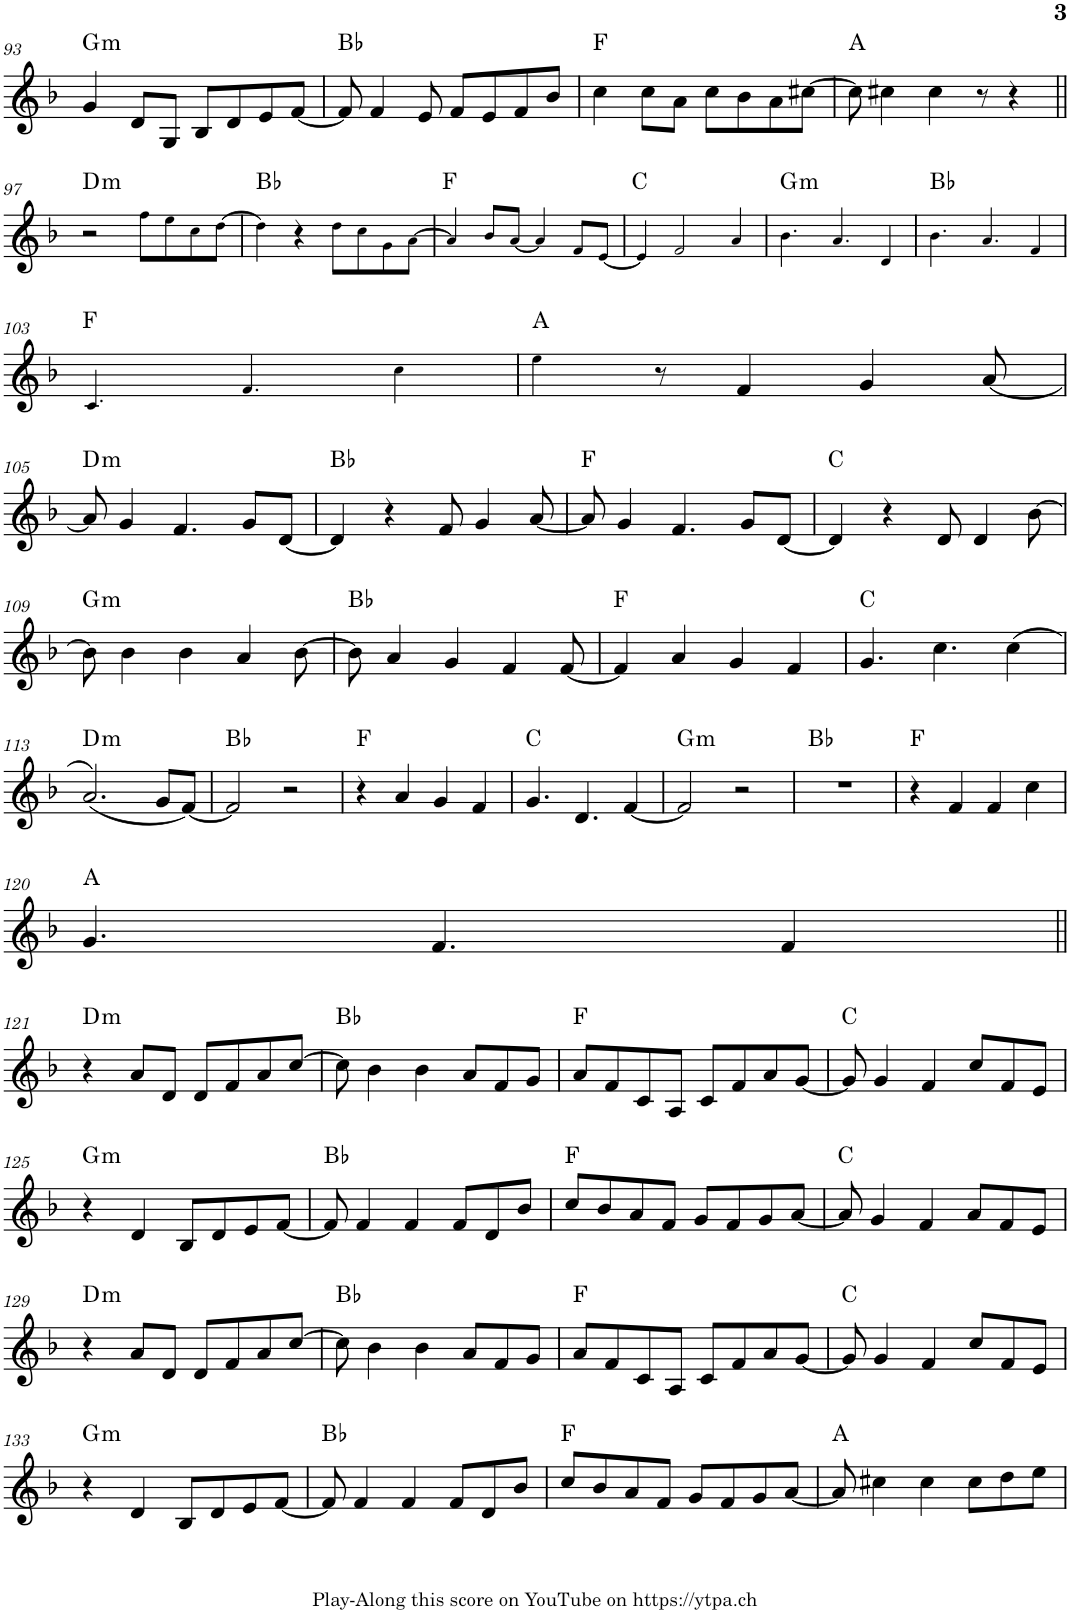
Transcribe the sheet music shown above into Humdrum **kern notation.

**kern	**harte
*part1	*part1
*staff1	*
*I"Piano	*
*I'Pno.	*
!!LO:PB:g=z
*clefG2	*
*k[b-]	*
*M4/4	*
=93	=93
!	!LO:H:kt=m
4g/	G:min
8d/L	.
8G/J	.
8B-/L	.
8d/	.
8e/	.
[8f/J	.
=94	=94
8f/]	Bb:maj
4f/	.
8e/	.
8f/L	.
8e/	.
8f/	.
8b-/J	.
=95	=95
4cc\	F:maj
8cc\L	.
8a\J	.
8cc\L	.
8b-\	.
8a\	.
[8cc#X\J	.
=96	=96
8cc#\]	A:maj
4cc#X\	.
4cc#\	.
8r	.
4r	.
!!LO:LB:g=z
=97||	=97||
!	!LO:H:kt=m
2r	D:min
8ff!\L	.
8ee!\	.
8cc!\	.
[8dd!\J	.
=98	=98
4dd!\]	Bb:maj
4r	.
8dd!\L	.
8cc!\	.
8g!\	.
[8a!\J	.
=99	=99
4a!/]	F:maj
8b-!/L	.
[8a!/J	.
4a!/]	.
8f!/L	.
[8e!/J	.
=100	=100
4e!/]	C:maj
2f!/	.
4a!/	.
=101	=101
!	!LO:H:kt=m
4.b-!\	G:min
4.a!/	.
4d!/	.
=102	=102
4.b-!\	Bb:maj
4.a!/	.
4f!/	.
!!LO:LB:g=z
=103	=103
4.c!/	F:maj
4.f!/	.
4cc!\	.
=104	=104
4ee!\	A:maj
8r	.
4f/	.
4g/	.
[8a/	.
!!LO:LB:g=z
=105	=105
!	!LO:H:kt=m
8a/]	D:min
4g/	.
4.f/	.
8g/L	.
[8d/J	.
=106	=106
4d/]	Bb:maj
4r	.
8f/	.
4g/	.
[8a/	.
=107	=107
8a/]	F:maj
4g/	.
4.f/	.
8g/L	.
[8d/J	.
=108	=108
4d/]	C:maj
4r	.
8d/	.
4d/	.
[8b-\	.
!!LO:LB:g=z
=109	=109
!	!LO:H:kt=m
8b-\]	G:min
4b-\	.
4b-\	.
4a/	.
[8b-\	.
=110	=110
8b-\]	Bb:maj
4a/	.
4g/	.
4f/	.
[8f/	.
=111	=111
4f/]	F:maj
4a/	.
4g/	.
4f/	.
=112	=112
4.g/	C:maj
4.cc\	.
(4cc\	.
!!LO:LB:g=z
=113	=113
!	!LO:H:kt=m
(2.a/)	D:min
8g/L	.
[8f/J)	.
=114	=114
2f/]	Bb:maj
2r	.
=115	=115
4r	F:maj
4a/	.
4g/	.
4f/	.
=116	=116
4.g/	C:maj
4.d/	.
[4f/	.
=117	=117
!	!LO:H:kt=m
2f/]	G:min
2r	.
=118	=118
1r	Bb:maj
=119	=119
4r	F:maj
4f/	.
4f/	.
4cc\	.
!!LO:LB:g=z
=120	=120
4.g/	A:maj
4.f/	.
4f/	.
!!LO:LB:g=z
=121||	=121||
!	!LO:H:kt=m
4r	D:min
8a/L	.
8d/J	.
8d/L	.
8f/	.
8a/	.
[8cc/J	.
=122	=122
8cc\]	Bb:maj
4b-\	.
4b-\	.
8a/L	.
8f/	.
8g/J	.
=123	=123
8a/L	F:maj
8f/	.
8c/	.
8A/J	.
8c/L	.
8f/	.
8a/	.
[8g/J	.
=124	=124
8g/]	C:maj
4g/	.
4f/	.
8cc/L	.
8f/	.
8e/J	.
!!LO:LB:g=z
=125	=125
!	!LO:H:kt=m
4r	G:min
4d/	.
8B-/L	.
8d/	.
8e/	.
[8f/J	.
=126	=126
8f/]	Bb:maj
4f/	.
4f/	.
8f/L	.
8d/	.
8b-/J	.
=127	=127
8cc/L	F:maj
8b-/	.
8a/	.
8f/J	.
8g/L	.
8f/	.
8g/	.
[8a/J	.
=128	=128
8a/]	C:maj
4g/	.
4f/	.
8a/L	.
8f/	.
8e/J	.
!!LO:LB:g=z
=129	=129
!	!LO:H:kt=m
4r	D:min
8a/L	.
8d/J	.
8d/L	.
8f/	.
8a/	.
[8cc/J	.
=130	=130
8cc\]	Bb:maj
4b-\	.
4b-\	.
8a/L	.
8f/	.
8g/J	.
=131	=131
8a/L	F:maj
8f/	.
8c/	.
8A/J	.
8c/L	.
8f/	.
8a/	.
[8g/J	.
=132	=132
8g/]	C:maj
4g/	.
4f/	.
8cc/L	.
8f/	.
8e/J	.
!!LO:LB:g=z
=133	=133
!	!LO:H:kt=m
4r	G:min
4d/	.
8B-/L	.
8d/	.
8e/	.
[8f/J	.
=134	=134
8f/]	Bb:maj
4f/	.
4f/	.
8f/L	.
8d/	.
8b-/J	.
=135	=135
8cc/L	F:maj
8b-/	.
8a/	.
8f/J	.
8g/L	.
8f/	.
8g/	.
[8a/J	.
=136	=136
8a/]	A:maj
4cc#X\	.
4cc#\	.
8cc#\L	.
8dd\	.
8ee\J	.
=	=
*-	*-
